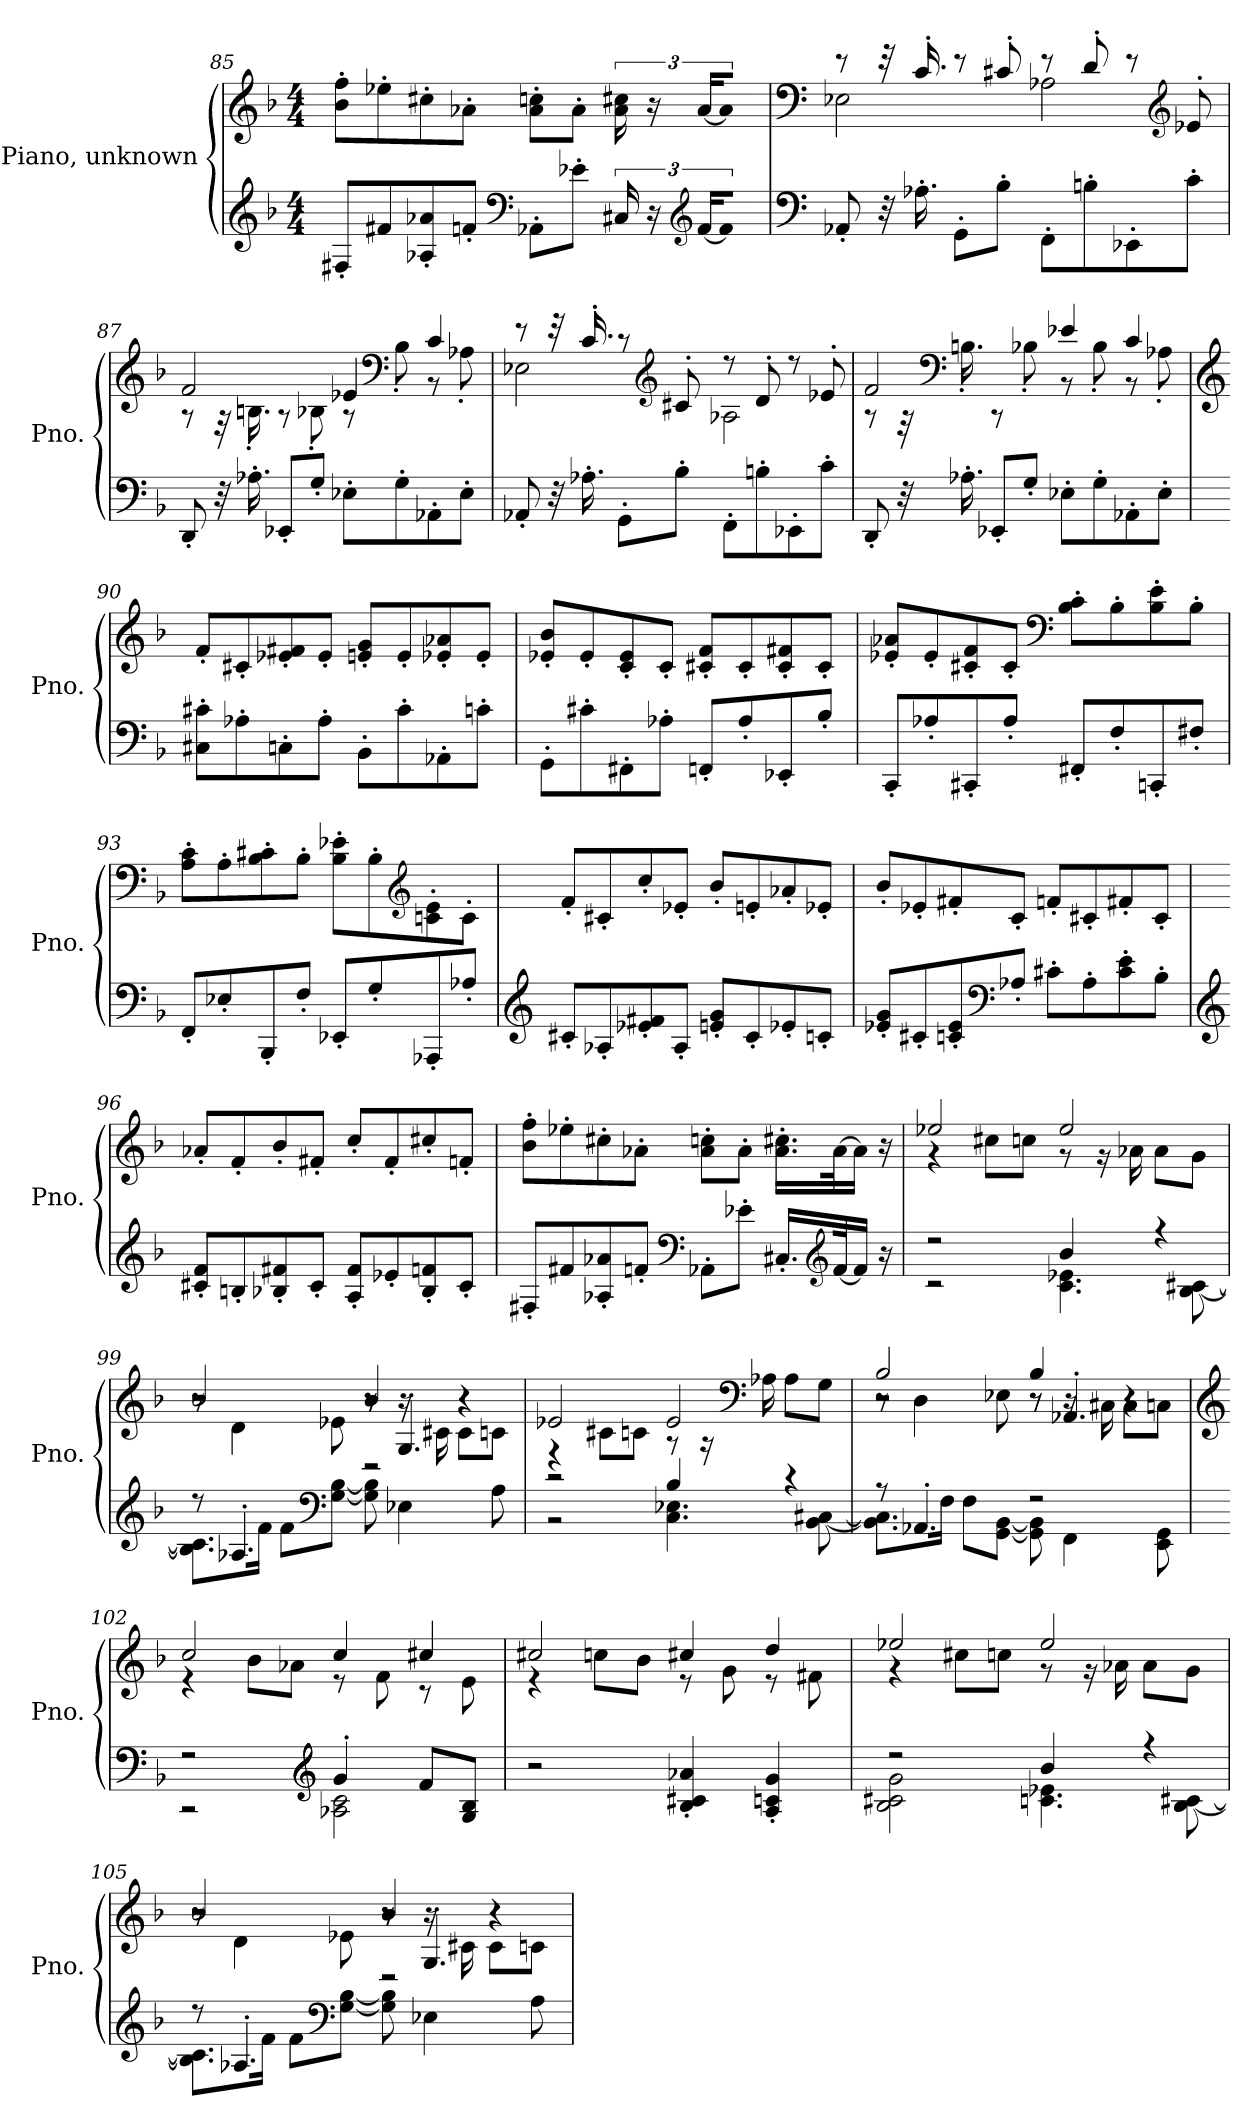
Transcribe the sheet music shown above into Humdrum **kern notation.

**kern	**kern
*part1	*part1
*staff2	*staff1
*I"Piano, unknown	*
*I'Pno.	*
*clefG2	*clefG2
*k[b-]	*k[b-]
*M4/4	*M4/4
=85	=85
8F#X'/L	8b-\' 8ff\'L
8f#X/	8ee-X'\
8A-X/' 8a-X/'	8cc#X'\
8fn'/J	8a-X'\J
*clefF4	*
8AA-X'\L	8a-\' 8ccn\'L
8e-X'\J	8a-'\J
24C#X/	24a-\ 24cc#X\
24r	24r
*clefG2	*
[24f/KL	[24a-/KL
8f/J]	8a-/J]
!!LO:LB:g=z
=86	=86
*clefF4	*clefF4
*	*^
8AA-X'/	8r	2E-X\
32r	32r	.
16.A-X'\	16.c'/	.
8GG'\L	8r	.
8B-'\J	8c#X'/	.
8FF'\L	8r	2A-X\
8Bn'\	8d'/	.
8EE-X'\	8r	.
*	*clefG2	*
8c'\J	8e-X'/	.
=87	=87	=87
8DD'/	2f/	8r
32r	.	32r
16.A-X'\	.	16.Bn'\
8EE-X'/L	.	8r
8G'/J	.	8B-X'\
8E-X'\L	4e-X/	8r
*	*clefF4	*
8G'\	.	8B-'\
8AA-X'\	4c/	8r
8E-'\J	.	8A-X'\
!!LO:PB:g=z	!!
=88	=88	=88
8AA-X'/	8r	2E-X\
32r	32r	.
16.A-X'\	16.c'/	.
8GG'\L	8r	.
*	*clefG2	*
8B-'\J	8c#X'/	.
8FF'\L	8r	2A-X\
8Bn'\	8d'/	.
8EE-X'\	8r	.
8c'\J	8e-X'/	.
=89	=89	=89
8DD'/	2f/	8r
32r	.	32r
*	*clefF4	*
16.A-X'\	.	16.Bn'\
8EE-X'/L	.	8r
8G'/J	.	8B-X'\
8E-X'\L	4e-X/	8r
8G'\	.	8B-'\
8AA-X'\	4c/	8r
8E-'\J	.	8A-X'\
*	*v	*v
!!LO:LB:g=z
=90	=90
*	*clefG2
8C#X\' 8c#X\'L	8f'/L
8A-X'\	8c#X'/
8Cn'\	8e-X/' 8f#X/'
8A-'\J	8e-'/J
8BB-'\L	8en/' 8g/'L
8c#'\	8e'/
8AA-X'\	8e-X/' 8a-X/'
8cn'\J	8e-'/J
=91	=91
8GG'\L	8e-X/' 8b-/'L
8c#X'\	8e-'/
8FF#X'\	8c/' 8e-/'
8A-X'\J	8c'/J
8FFn'/L	8c#X/' 8f/'L
8A-'/	8c#'/
8EE-X'/	8c#/' 8f#X/'
8B-'/J	8c#'/J
=92	=92
8CC'/L	8e-X/' 8a-X/'L
8A-X'/	8e-'/
8CC#X'/	8c#X/' 8f/'
8A-'/J	8c#'/J
*	*clefF4
8FF#X'/L	8B-\' 8c#\'L
8F'/	8B-'\
8CCn'/	8B-\' 8e-\'
8F#X'/J	8B-'\J
!!LO:LB:g=z
=93	=93
8FF'/L	8A\' 8c\'L
8E-X'/	8A'\
8BBB-'/	8B-\' 8c#X\'
8F'/J	8B-'\J
8EE-X'/L	8B-\' 8e-X\'L
8G'/	8B-'\
*	*clefG2
8AAA-X'/	8cn\' 8e-\'
8A-X'/J	8c'\J
=94	=94
*clefG2	*
8c#X'/L	8f'/L
8A-X'/	8c#X'/
8e-X/' 8f#X/'	8cc'/
8A-'/J	8e-X'/J
8en/' 8g/'L	8b-'/L
8c#'/	8en'/
8e-X'/	8a-X'/
8cn'/J	8e-X'/J
!!LO:LB:g=z
=95	=95
8e-X/' 8g/'L	8b-'/L
8c#X'/	8e-X'/
8cn/' 8e-/'	8f#X'/
*clefF4	*
8A-X'/J	8c'/J
8c#X'\L	8fn'/L
8A-'\	8c#X'/
8c#\' 8e-\'	8f#X'/
8B-'\J	8c#'/J
=96	=96
*clefG2	*
8c#X/' 8f/'L	8a-X'/L
8Bn'/	8f'/
8B-X/' 8f#X/'	8b-'/
8c#'/J	8f#X'/J
8A/' 8f#/'L	8cc'/L
8e-X'/	8f#'/
8B-/' 8fn/'	8cc#X'/
8c#'/J	8fn'/J
!!LO:LB:g=z
=97	=97
8F#X'/L	8b-\' 8ff\'L
8f#X/	8ee-X'\
8A-X/' 8a-X/'	8cc#X'\
8fn'/J	8a-X'\J
*clefF4	*
8AA-X'\L	8a-\' 8ccn\'L
8e-X'\J	8a-'\J
16.C#X'/LL	16.a-\' 16.cc#X\'LL
*clefG2	*
[32f/K	[32a-\K
16f/JJ]	16a-\JJ]
16r	16r
=98	=98
*^	*^
2r	2r	2ee-X/	4r
.	.	.	8cc#X\L
.	.	.	8ccn\J
4b-/	4.c\ 4.e-X\	2ee-/	8r
.	.	.	16r
.	.	.	16a-X\
4r	.	.	8a-\L
.	[8B-\ [8c#X\	.	8g\J
!!LO:LB:g=z
=99	=99	=99	=99
*	*	*	*^
8r	8.B-\] 8.c#\]L	2b-/	8r	2r
4.A-X'/	.	.	4d\	.
.	16f\Jk	.	.	.
.	8f\L	.	.	.
*clefF4	*	*	*	*
.	[8G\ [8B-\J	.	8e-X\	.
2r	8G\] 8B-\]	4b-/	8r	8r
.	4E-X\	.	16r	4.G'/
.	.	.	16c#X\	.
.	.	4r	8c#\L	.
.	8A-\	.	8cn\J	.
*	*	*	*v	*v
=100	=100	=100	=100
2r	2r	2e-X/	4r
.	.	.	8c#X\L
.	.	.	8cn\J
4B-/	4.C\ 4.E-X\	2e-/	8r
.	.	.	16r
*	*	*clefF4	*
.	.	.	16A-X\
4r	.	.	8A-\L
.	[8BB-\ [8C#X\	.	8G\J
!!LO:PB:g=z
=101	=101	=101	=101
*	*	*	*^
8r	8.BB-\] 8.C#\]L	2B-/	8r	2r
4.AA-X'/	.	.	4D\	.
.	16F\Jk	.	.	.
.	8F\L	.	.	.
.	[8GG\ [8BB-\J	.	8E-X\	.
2r	8GG\] 8BB-\]	4B-/	8r	8r
.	4FF\	.	16r	4.AA-X'/
.	.	.	16C#X\	.
.	.	4r	8C#\L	.
.	8EE\ 8GG\	.	8Cn\J	.
*	*	*v	*v	*v
=102	=102	=102
*	*	*clefG2
*	*	*^
2r	2r	2cc/	4r
.	.	.	8b-\L
.	.	.	8a-X\J
*clefG2	*	*	*
4g'/	2A-X\ 2c\	4cc/	8r
.	.	.	8f\
8f/L	.	4cc#X/	8r
8G/ 8B-/J	.	.	8e\
*v	*v	*	*
=103	=103	=103
2r	2cc#X/	4r
.	.	8ccn\L
.	.	8b-\J
4B-/' 4c#X/' 4a-X/'	4cc#X/	8r
.	.	8g\
4A/' 4cn/' 4g/'	4dd/	8r
.	.	8f#X\
!!LO:LB:g=z	!!
=104	=104	=104
*^	*	*
2r	2B-\ 2c#X\ 2g\	2ee-X/	4r
.	.	.	8cc#X\L
.	.	.	8ccn\J
4b-/	4.cn\ 4.e-X\	2ee-/	8r
.	.	.	16r
.	.	.	16a-X\
4r	.	.	8a-\L
.	[8B-\ [8c#X\	.	8g\J
=105	=105	=105	=105
*	*	*	*^
8r	8.B-\] 8.c#\]L	2b-/	8r	2r
4.A-X'/	.	.	4d\	.
.	16f\Jk	.	.	.
.	8f\L	.	.	.
*clefF4	*	*	*	*
.	[8G\ [8B-\J	.	8e-X\	.
2r	8G\] 8B-\]	4b-/	8r	8r
.	4E-X\	.	16r	4.G'/
.	.	.	16c#X\	.
.	.	4r	8c#\L	.
.	8A-\	.	8cn\J	.
*v	*v	*	*	*
*	*v	*v	*v
=	=
*-	*-
